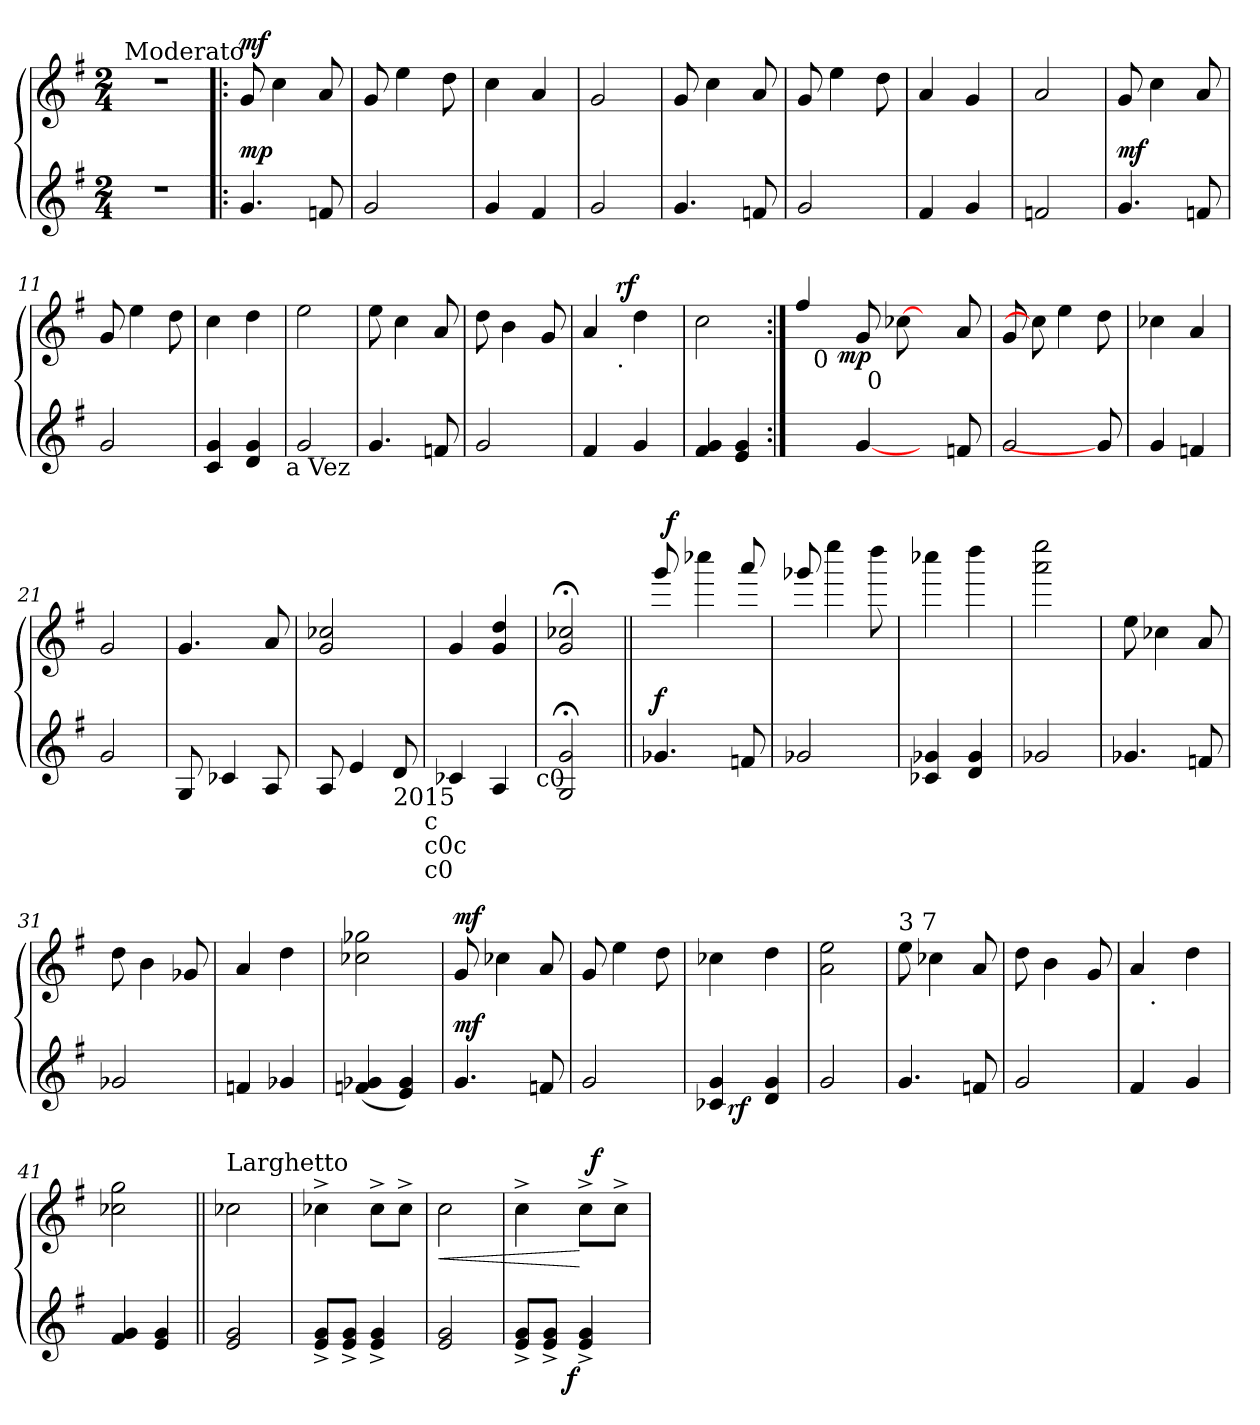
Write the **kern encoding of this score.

**kern	**dynam	**kern	**dynam
*part2	*part2	*part1	*part1
*staff2	*staff2	*staff1	*staff1
*clefG2	*	*clefG2	*
*k[f#]	*	*k[f#]	*
*G:	*	*G:	*
*M2/4	*	*M2/4	*
=1	=1	=1	=1
!	!	!LO:TX:a:t=Moderato	!
2r	.	2r	.
=2!|:	=2!|:	=2!|:	=2!|:
!	!LO:DY:a	!	!LO:DY:a
4.g/	mp	8g/	mf
.	.	4cc\	.
8fn/	.	8a/	.
=3	=3	=3	=3
2g/	.	8g/	.
.	.	4ee\	.
.	.	8dd\	.
=4	=4	=4	=4
4g/	.	4cc\	.
4f#/	.	4a/	.
=5	=5	=5	=5
2g/	.	2g/	.
!!LO:LB:g=z
=6	=6	=6	=6
4.g/	.	8g/	.
.	.	4cc\	.
8fn/	.	8a/	.
=7	=7	=7	=7
2g/	.	8g/	.
.	.	4ee\	.
.	.	8dd\	.
=8	=8	=8	=8
4f#/	.	4a/	.
4g/	.	4g/	.
=9	=9	=9	=9
2fn/	.	2a/	.
!!LO:LB:g=z
=10	=10	=10	=10
!	!LO:DY:a	!	!
4.g/	mf	8g/	.
.	.	4cc\	.
8fn/	.	8a/	.
=11	=11	=11	=11
2g/	.	8g/	.
.	.	4ee\	.
.	.	8dd\	.
=12	=12	=12	=12
4c/ 4g/	.	4cc\	.
4d/ 4g/	.	4dd\	.
!LO:TX:b:t=a Vez	!	!	!
=13	=13	=13	=13
2g/	.	2ee\	.
!!LO:LB:g=z
=14	=14	=14	=14
4.g/	.	8ee\	.
.	.	4cc\	.
8fn/	.	8a/	.
=15	=15	=15	=15
2g/	.	8dd\	.
.	.	4b\	.
.	.	8g/	.
=16	=16	=16	=16
*	*	*^	*
4f#/	.	4a/	8.ryy	.
!	!	!	!LO:TX:b:t=.	!
!	!	!	!	!LO:DY:a
.	.	.	4ryy	rf
4g/	.	4dd\	.	.
.	.	.	16ryy	.
*	*	*v	*v	*
=17	=17	=17	=17
4f#/ 4g/	.	2cc\	.
4e/ 4g/	.	.	.
!!LO:LB:g=z
=18:|!	=18:|!	=18:|!	=18:|!
*	*	*^	*
!	!	!LO:TX:a:t=1 7	!	!
*	*	*^	*^	*
4ryy	.	4ff#/	8.ryy	16ryy	4ryy	.
!	!	!	!	!LO:TX:b:t=0	!	!
.	.	.	.	2ryy	.	.
!	!	!	!	!	!	!LO:DY:b
.	.	.	2ryy	.	.	mp
[4g/	.	8g/	.	.	32ryy	.
!	!	!	!	!	!LO:TX:b:t=0	!
.	.	.	.	.	4...ryy	.
.	.	[8cc-X\	.	.	.	.
8ryy	.	8ryy	.	.	.	.
.	.	.	.	8.ryy	.	.
8fn/	.	8a/	.	.	.	.
.	.	.	16ryy	.	.	.
*	*	*v	*v	*v	*v	*
=19	=19	=19	=19
2g/	.	8g/	.
.	.	8cc-\]	.
.	.	4ee\	.
8g/]	.	8dd\	.
=20	=20	=20	=20
4g/	.	4cc-X\	.
4fn/	.	4a/	.
=21	=21	=21	=21
2g/	.	2g/	.
!!LO:LB:g=z
=22	=22	=22	=22
8G/	.	4.g/	.
4c-X/	.	.	.
8A/	.	8a/	.
=23	=23	=23	=23
8A/	.	2g/ 2cc-X/	.
4e/	.	.	.
*MM4030	*	*	*
!LO:TX:b:t=2015	!	!	!
8d/	.	.	.
!LO:TX:b:t=c	!	!	!
!LO:TX:b:t=c0c	!	!	!
!LO:TX:b:t=c0	!	!	!
=24	=24	=24	=24
4c-X/	.	4g/	.
4A/	.	4g/ 4dd/	.
!LO:TX:b:t=c0	!	!	!
=25	=25	=25	=25
2G/; 2g/;	.	2g/; 2cc-X/;	.
!!LO:PB:g=z
=26||	=26||	=26||	=26||
!	!LO:DY:a	!	!
*	*	*^	*
4.g-X/	f	8ggg/	32ryy	.
!	!	!	!	!LO:DY:a
.	.	.	4...ryy	f
.	.	4cccc-X\	.	.
8fn/	.	8aaa/	.	.
*	*	*v	*v	*
=27	=27	=27	=27
2g-X/	.	8ggg-X/	.
.	.	4eeee\	.
.	.	8dddd\	.
=28	=28	=28	=28
4c-X/ 4g-X/	.	4cccc-X\	.
4d/ 4g-/	.	4dddd\	.
=29	=29	=29	=29
2g-X/	.	2aaa\ 2eeee\	.
!!LO:LB:g=z
=30	=30	=30	=30
4.g-X/	.	8ee\	.
.	.	4cc-X\	.
8fn/	.	8a/	.
=31	=31	=31	=31
2g-X/	.	8dd\	.
.	.	4b\	.
.	.	8g-X/	.
=32	=32	=32	=32
4fn/	.	4a/	.
4g-X/	.	4dd\	.
=33	=33	=33	=33
(4fn/ 4g-X/	.	2cc-X\ 2gg-X\	.
4e/ 4g-/)	.	.	.
!!LO:LB:g=z
=34	=34	=34	=34
!	!LO:DY:a	!	!LO:DY:a
4.g/	mf	8g/	mf
.	.	4cc-X\	.
8fn/	.	8a/	.
=35	=35	=35	=35
2g/	.	8g/	.
.	.	4ee\	.
.	.	8dd\	.
=36	=36	=36	=36
*^	*	*	*
4c-X/ 4g/	16ryy	.	4cc-X\	.
!	!	!LO:DY:b	!	!
.	4..ryy	rf	.	.
4d/ 4g/	.	.	4dd\	.
*v	*v	*	*	*
=37	=37	=37	=37
2g/	.	2a\ 2ee\	.
!!LO:LB:g=z
=38	=38	=38	=38
!	!	!LO:TX:a:t=3 7	!
4.g/	.	8ee\	.
.	.	4cc-X\	.
8fn/	.	8a/	.
=39	=39	=39	=39
2g/	.	8dd\	.
.	.	4b\	.
.	.	8g/	.
=40	=40	=40	=40
*	*	*^	*
4f#/	.	4a/	16ryy	.
!	!	!	!LO:TX:b:t=.	!
.	.	.	4..ryy	.
4g/	.	4dd\	.	.
*	*	*v	*v	*
=41	=41	=41	=41
4f#/ 4g/	.	2cc-X\ 2gg\	.
4e/ 4g/	.	.	.
!!LO:LB:g=z
=42||	=42||	=42||	=42||
!	!	!LO:TX:a:t=Larghetto	!
2e/ 2g/	.	2cc-X\	.
=43	=43	=43	=43
8e/^< 8g/^<L	.	4cc-X^>\	.
8e/^< 8g/^<J	.	.	.
4e/^< 4g/^<	.	8cc-^>\L	.
.	.	8cc-^>\J	.
=44	=44	=44	=44
!	!	!	!LO:HP:b
2e/ 2g/	.	2cc\	<
=45	=45	=45	=45
*^	*	*^	*
8e/^< 8g/^<L	8..ryy	.	4cc^>\	4ryy	.
8e/^< 8g/^<J	.	.	.	.	.
!	!	!LO:DY:b	!	!	!
.	4ryy	f	.	.	.
4e/^< 4g/^<	.	.	8cc^>\L	32ryy	[
!	!	!	!	!	!LO:DY:a
.	.	.	.	8..ryy	f
.	.	.	8cc^>\J	.	.
.	32ryy	.	.	.	.
*v	*v	*	*	*	*
*	*	*v	*v	*
=	=	=	=
*-	*-	*-	*-
